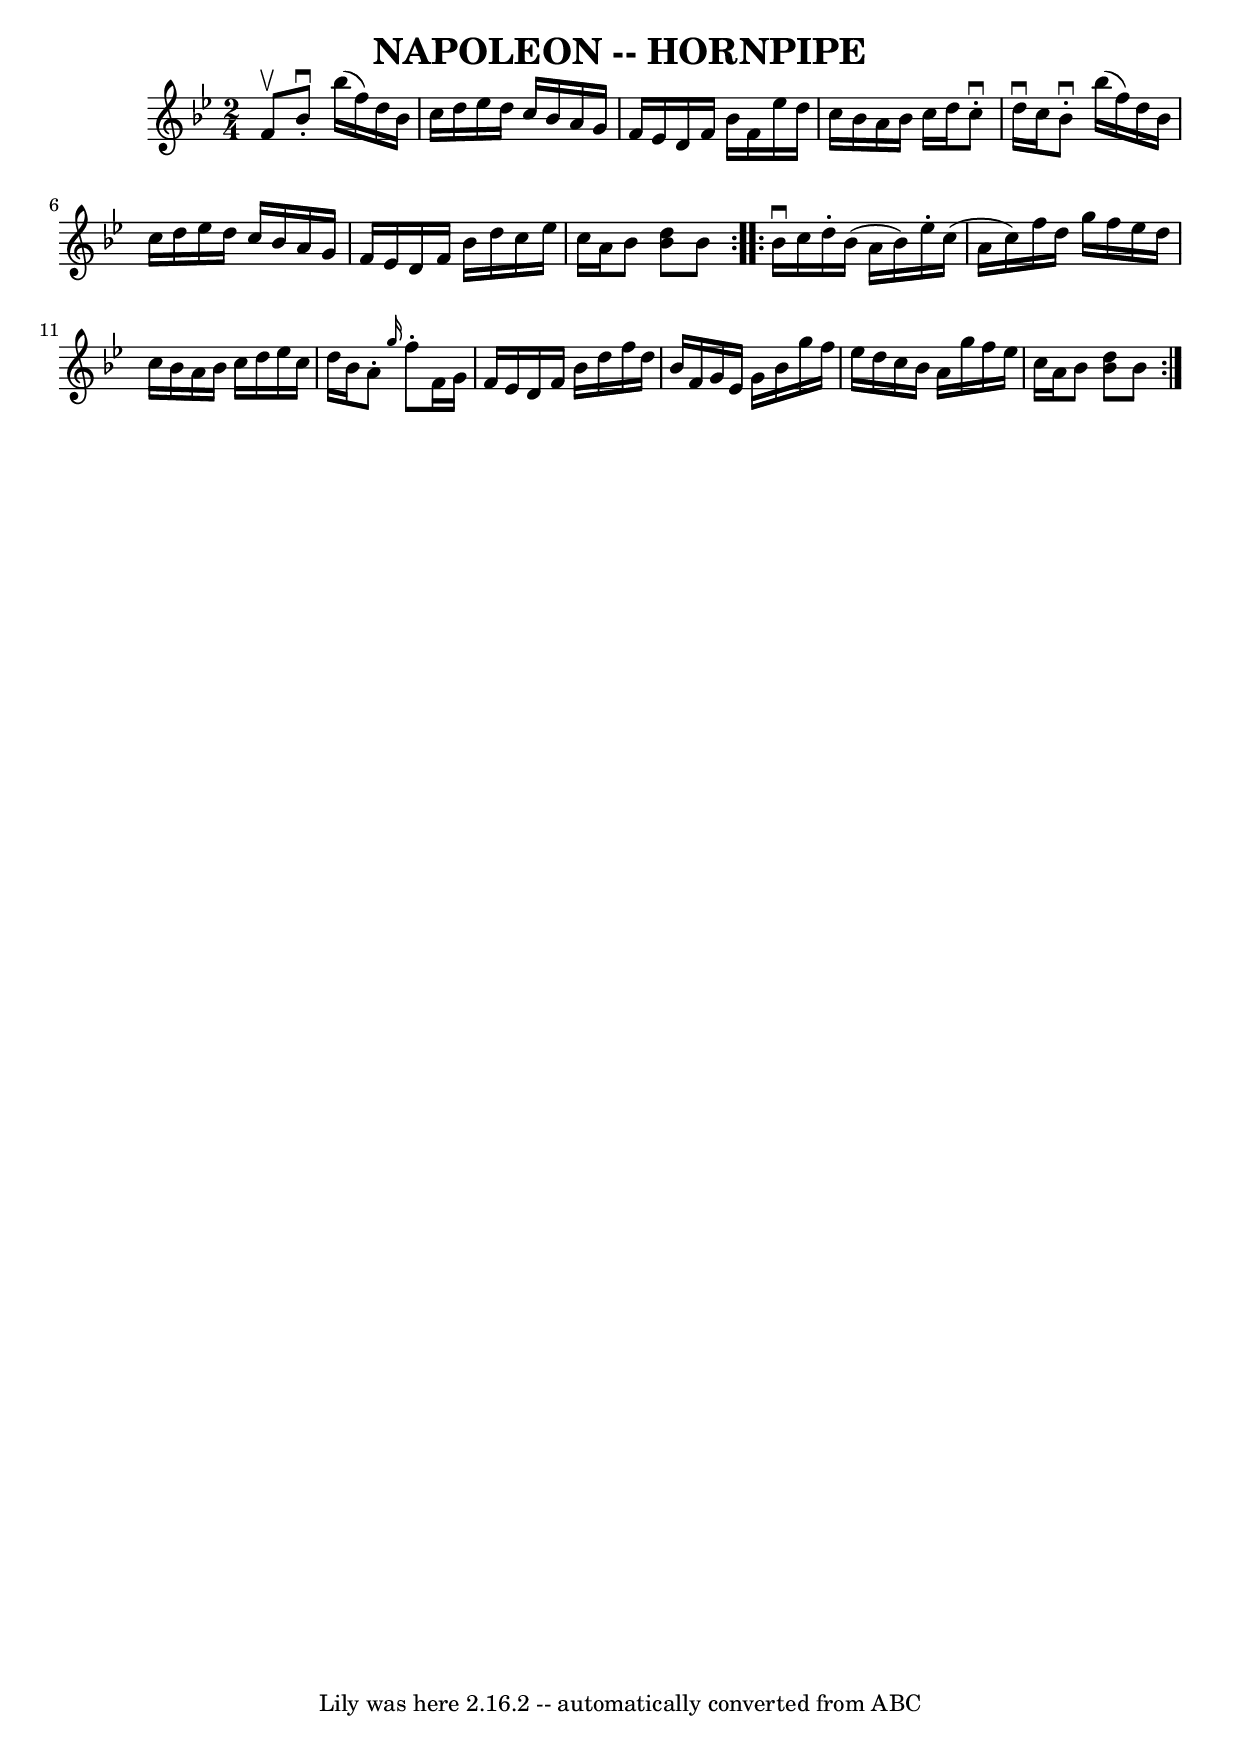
\version "2.16.2"
\include "Mammoth.ily"
\header {
  %% book = "Cole's 1000 Fiddle Tunes"
  crossRefNumber = "1"
  footnotes = ""
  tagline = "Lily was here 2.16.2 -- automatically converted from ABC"
  title = "NAPOLEON -- HORNPIPE"

}
voicedefault =  {



  \repeat volta 2 {

    \time 2/4 
    \key bes \major f'8^\upbow       |
    bes'8^\downbow-.   
    bes''16 (f''16) d''16 bes'16 c''16 d''16    |
    ees''16 
    d''16 c''16 bes'16 a'16 g'16 f'16 ees'16    |
    
    d'16 f'16 bes'16 f'16 ees''16 d''16 c''16 bes'16    
    |
    a'16 bes'16 c''16 d''16 c''8^\downbow-. d''16^\downbow c''16    |
    |
    bes'8^\downbow-. bes''16 (
    f''16) d''16 bes'16 c''16 d''16    |
    ees''16 d''16    
    c''16 bes'16 a'16 g'16 f'16 ees'16    |
    d'16 f'16    
    bes'16 d''16 c''16 ees''16 c''16 a'16    |
    bes'8  <<   
      d''8 bes'8   >> bes'8    
  }     
  \repeat volta 2 {
    bes'16^\downbow c''16  
    |
    d''16-. bes'16 (a'16 bes'16) ees''16-. c''16 
    (a'16 c''16)   |
    f''16 d''16 g''16 f''16 ees''16  
    d''16 c''16 bes'16    |
    a'16 bes'16 c''16 d''16    
    ees''16 c''16 d''16 bes'16    |
    a'8-. \grace { g''16  
		  }   
    f''8-. f'16 g'16 f'16 ees'16    |
    |
    d'16    
    f'16 bes'16 d''16 f''16 d''16 bes'16 f'16    |
    g'16  
    ees'16 g'16 bes'16 g''16 f''16 ees''16 d''16    |
    
    c''16 bes'16 a'16 g''16 f''16 ees''16 c''16 a'16    
    |
    bes'8  << d''8 bes'8   >> bes'8    
  }   

}

\score{
  <<

    \context Staff="default"
    {
      \voicedefault 
      
    }

  >>
  \layout {
    
  }
  \midi {
  }

}
